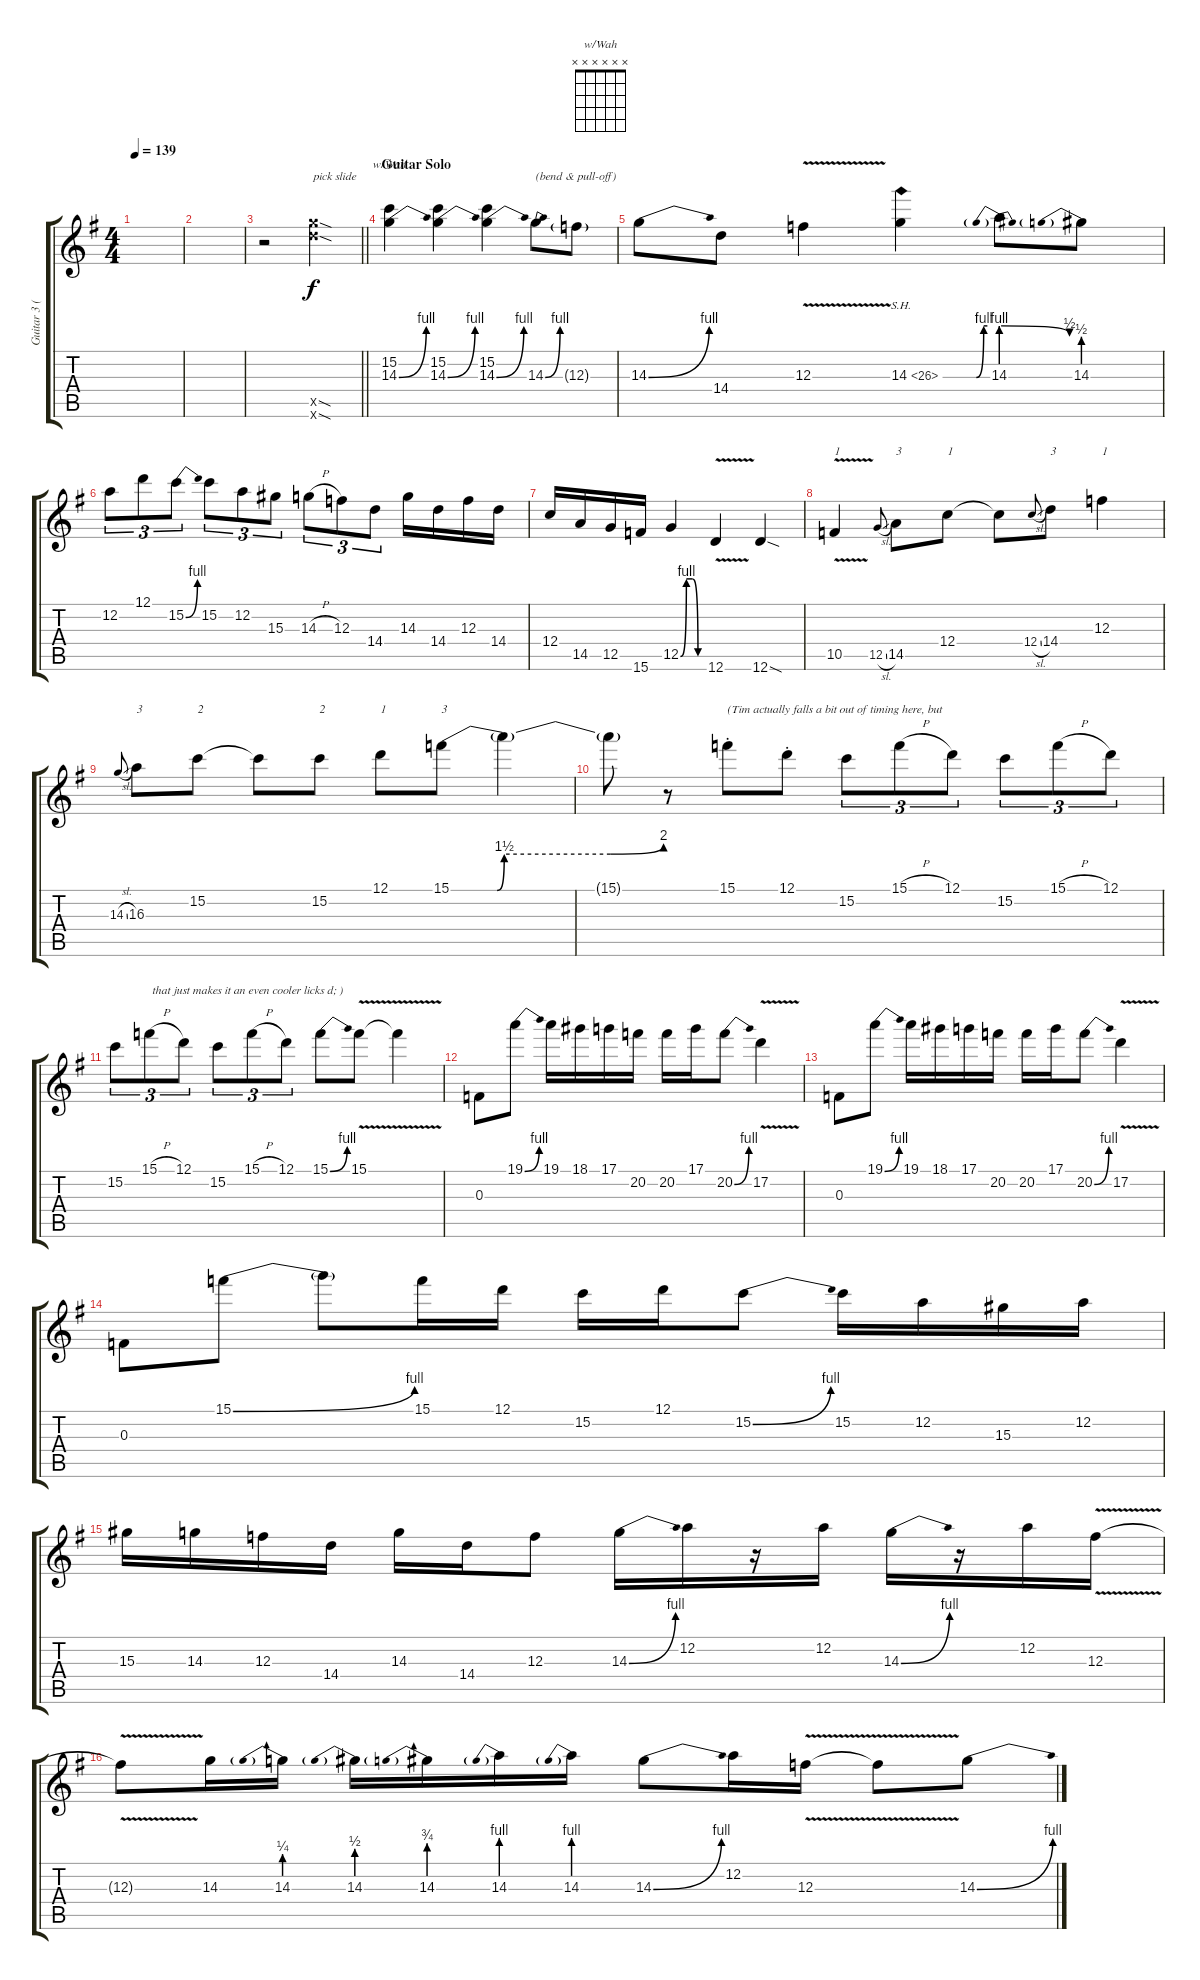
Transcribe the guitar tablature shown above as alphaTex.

\track ("Guitar 3 (lead - solo)" "Guitar 3 (") {instrument distortionguitar}
\staff {score tabs}
\tuning (D4 A3 F3 C3 G2 D2) {hide}
\chord ("w/Wah" x x x x x x)
\ts (4 4)
\tempo 139
\clef g2
\ks eminor
|
|
\barLineRight lightlight
r.2 (24.5{sod x} 24.6{sod x}).2{txt "pick slide"} |
\section ("" "Guitar Solo")
(15.2 14.3{be (bend 0 0 60 4)}).4{ch "w/Wah"} (15.2 14.3{be (bend 0 0 60 4)}).4 (15.2 14.3{be (bend 0 0 60 4)}).4 14.3{be (bend 0 0 60 4)}.8{txt "(bend & pull-off)"} 12.3{g}.8 |
14.3{be (bend 0 0 60 4)}.8 14.4.8 12.3{v}.4 14.3{be (custom 0 0 45 0 55 4 60 4) sh 12}.4 14.3{be (prebendrelease 0 4 60 2)}.8 14.3{be (prebend 0 2 60 2)}.8 |
12.2.8{tu (3 2)} 12.1.8{tu (3 2)} 15.2{be (bend 0 0 60 4)}.8{tu (3 2)} 15.2.8{tu (3 2)} 12.2.8{tu (3 2)} 15.3.8{tu (3 2)} 14.3{h}.8{tu (3 2)} 12.3.8{tu (3 2)} 14.4.8{tu (3 2)} 14.3.16 14.4.16 12.3.16 14.4.16 |
12.4.16 14.5.16 12.5.16 15.6.16 12.5{be (custom 0 0 15 4 30 4 45 0 60 0)}.4 12.6{v}.4 12.6{sod}.4 |
10.5{v}.4{txt "1"} 12.5{sl}.8{gr onbeat} 14.5.8{txt "3"} 12.4.8{txt "1"} 12.4{t}.8 12.4{sl}.8{gr onbeat} 14.4.8{txt "3"} 12.3.4{txt "1"} |
14.3{sl}.8{gr onbeat} 16.3.8{txt "3"} 15.2.8{txt "2"} 15.2{t}.8 15.2.8{txt "2"} 12.1.8{txt "1"} 15.1{be (custom 0 0 13 0 15 6 45 6 60 8)}.8{txt "3"} 15.1{t}.4 |
15.1{t}.8 r.8 15.1{st}.8{txt "(Tim actually falls a bit out of timing here, but"} 12.1{st}.8 15.2.8{tu (3 2)} 15.1{h}.8{tu (3 2)} 12.1.8{tu (3 2)} 15.2.8{tu (3 2)} 15.1{h}.8{tu (3 2)} 12.1.8{tu (3 2)} |
15.2.8{tu (3 2)} 15.1{h}.8{tu (3 2) txt " that just makes it an even cooler licks d; )"} 12.1.8{tu (3 2)} 15.2.8{tu (3 2)} 15.1{h}.8{tu (3 2)} 12.1.8{tu (3 2)} 15.1{be (bend 0 0 60 4)}.8 15.1{v}.8 15.1{t}.4 |
0.3.8 19.1{be (bend 0 0 60 4)}.8 19.1.16 18.1.16 17.1.16 20.2.16 20.2.16 17.1.16 20.2{be (bend 0 0 60 4)}.8 17.2{v}.4 |
0.3.8 19.1{be (bend 0 0 60 4)}.8 19.1.16 18.1.16 17.1.16 20.2.16 20.2.16 17.1.16 20.2{be (bend 0 0 60 4)}.8 17.2{v}.4 |
0.3.8 15.1{be (bend 0 0 60 4)}.8 15.1{t}.8 15.1.16 12.1.16 15.2.16 12.1.16 15.2{be (bend 0 0 60 4)}.8 15.2.16 12.2.16 15.3.16 12.2.16 |
15.3.16 14.3.16 12.3.16 14.4.16 14.3.16 14.4.16 12.3.8 14.3{be (bend 0 0 60 4)}.16 12.2.16 r.16 12.2.16 14.3{be (bend 0 0 60 4)}.16 r.16 12.2.16 12.3{v}.16 |
12.3{t}.8 14.3.16 14.3{be (prebend 0 1 60 1)}.16 14.3{be (prebend 0 2 60 2)}.16 14.3{be (prebend 0 3 60 3)}.16 14.3{be (prebend 0 4 60 4)}.16 14.3{be (prebend 0 4 60 4)}.16 14.3{be (bend 0 0 60 4)}.8 12.2.16 12.3{v}.16 12.3{t}.8 14.3{be (bend 0 0 60 4)}.8
